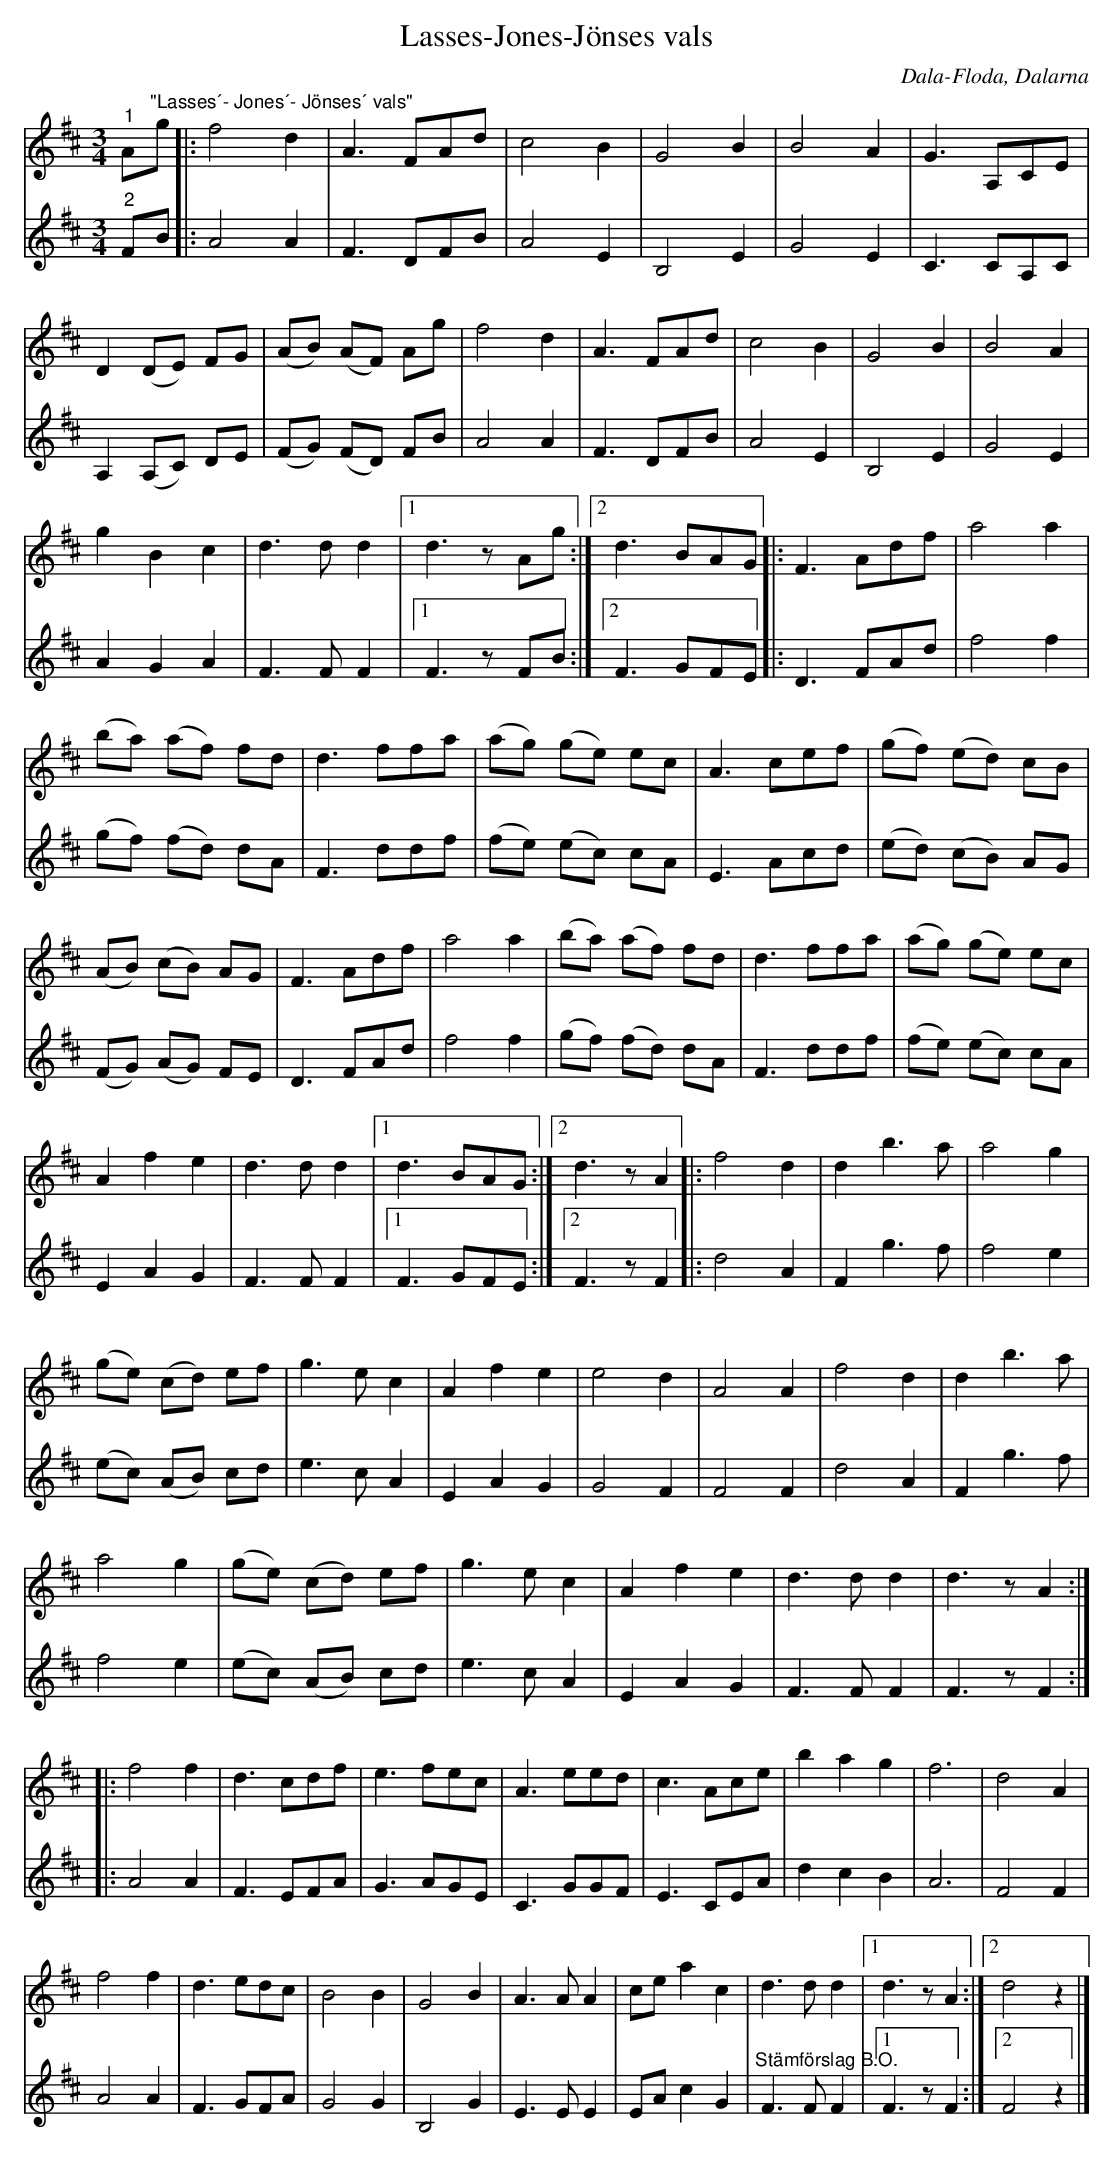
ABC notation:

X:1
T:Lasses-Jones-Jönses vals
O:Dala-Floda, Dalarna
L:1/8
M:3/4
K:D
V:1
"^1"A"^\"Lasses´- Jones´- Jönses´ vals\""g |: f4 d2 | A3 FAd | c4 B2 | G4 B2 | B4 A2 | G3 A,CE |
D2 (DE) FG | (AB) (AF) Ag | f4 d2 | A3 FAd | c4 B2 | G4 B2 | B4 A2 |
g2 B2 c2 | d3 d d2 |1 d3 z Ag :|2 d3 BAG |: F3 Adf | a4 a2 |
(ba) (af) fd | d3 ffa | (ag) (ge) ec | A3 cef | (gf) (ed) cB |
(AB) (cB) AG | F3 Adf | a4 a2 | (ba) (af) fd | d3 ffa | (ag) (ge) ec |
A2 f2 e2 | d3 d d2 |1 d3 BAG :|2 d3 z A2 |: f4 d2 | d2 b3 a | a4 g2 |
(ge) (cd) ef | g3 e c2 | A2 f2 e2 | e4 d2 | A4 A2 | f4 d2 | d2 b3 a |
a4 g2 | (ge) (cd) ef | g3 e c2 | A2 f2 e2 | d3 d d2 | d3 z A2 ::
f4 f2 | d3 cdf | e3 fec | A3 eed | c3 Ace | b2 a2 g2 | f6 | d4 A2 |
f4 f2 | d3 edc | B4 B2 | G4 B2 | A3 A A2 | ce a2 c2 | d3 d d2 |1 d3 z A2 :|2 d4 z2 |]
V:2
"^2" FB |: A4 A2 | F3 DFB | A4 E2 | B,4 E2 | G4 E2 | C3 CA,C | A,2 (A,C) DE | (FG) (FD) FB |
A4 A2 | F3 DFB | A4 E2 | B,4 E2 | G4 E2 | A2 G2 A2 | F3 F F2 |1 F3 z FB :|2 F3 GFE |: D3 FAd |
f4 f2 | (gf) (fd) dA | F3 ddf | (fe) (ec) cA | E3 Acd | (ed) (cB) AG | (FG) (AG) FE | D3 FAd |
f4 f2 | (gf) (fd) dA | F3 ddf | (fe) (ec) cA | E2 A2 G2 | F3 F F2 |1 F3 GFE :|2 F3 z F2 |: d4 A2 |
F2 g3 f | f4 e2 | (ec) (AB) cd | e3 c A2 | E2 A2 G2 | G4 F2 | F4 F2 | d4 A2 | F2 g3 f | f4 e2 |
(ec) (AB) cd | e3 c A2 | E2 A2 G2 | F3 F F2 | F3 z F2 :: A4 A2 | F3 EFA | G3 AGE | C3 GGF |
E3 CEA | d2 c2 B2 | A6 | F4 F2 | A4 A2 | F3 GFA | G4 G2 | B,4 G2 | E3 E E2 | EA c2 G2 |
"^Stämförslag B.O." F3 F F2 |1 F3 z F2 :|2 F4 z2 |]
